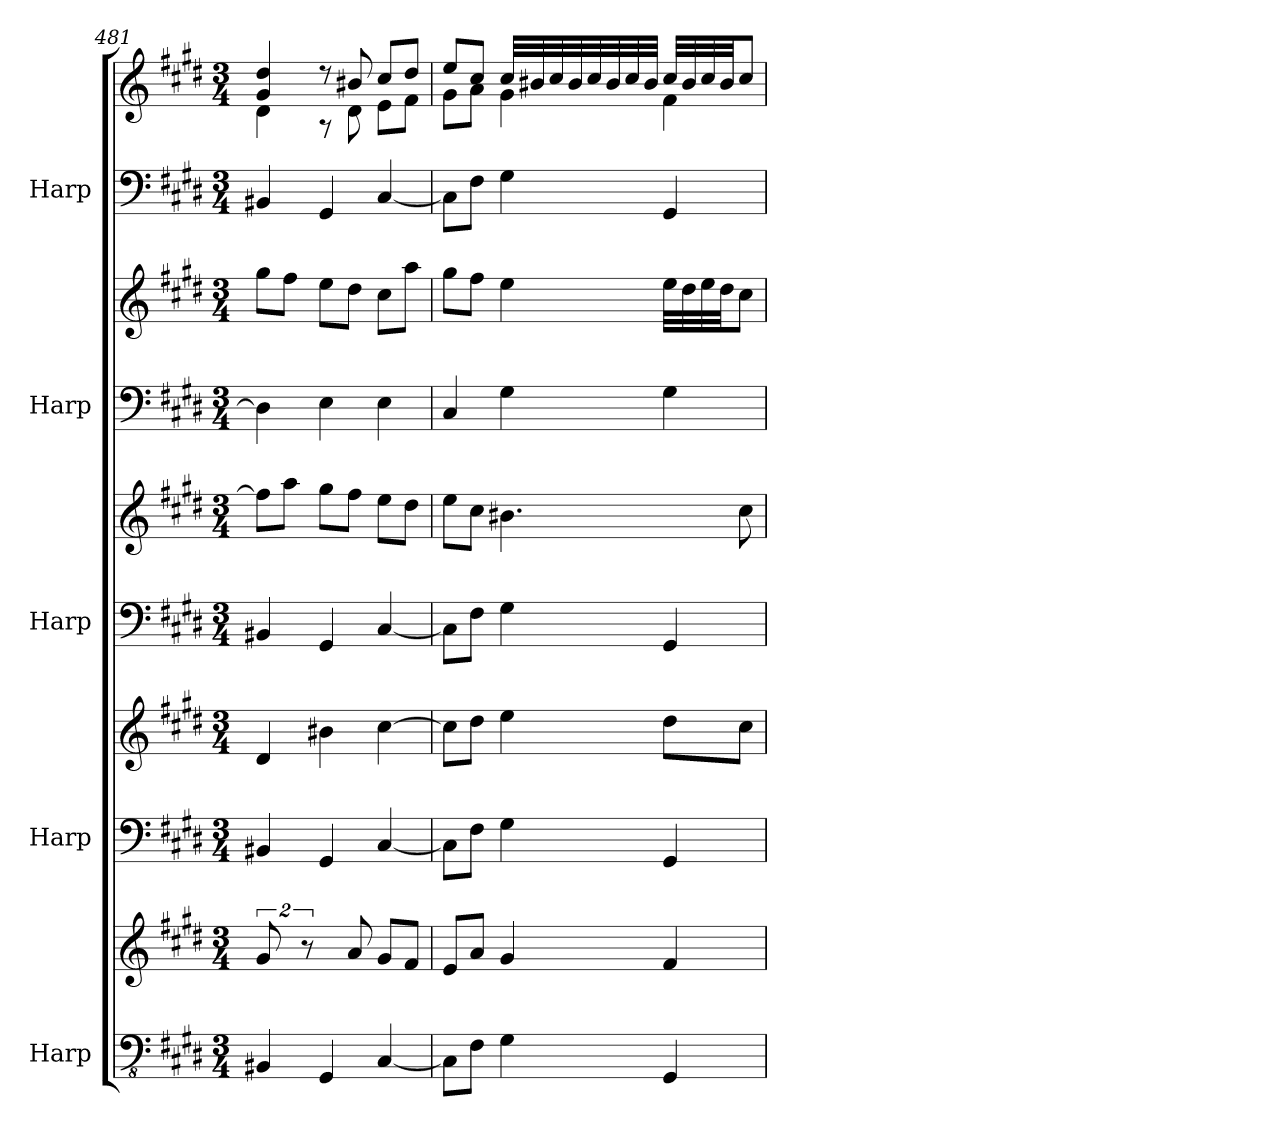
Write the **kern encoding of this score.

**kern	**kern	**kern	**kern	**kern	**kern	**kern	**kern	**kern	**kern
*part5	*part5	*part4	*part4	*part3	*part3	*part2	*part2	*part1	*part1
*staff10	*staff9	*staff8	*staff7	*staff6	*staff5	*staff4	*staff3	*staff2	*staff1
*I"Harp	*	*I"Harp	*	*I"Harp	*	*I"Harp	*	*I"Harp	*
*I'Hp	*	*I'Hp	*	*I'Hp	*	*I'Hp	*	*I'Hp	*
*clefFv4	*clefG2	*clefF4	*clefG2	*clefF4	*clefG2	*clefF4	*clefG2	*clefF4	*clefG2
*k[f#c#g#d#]	*k[f#c#g#d#]	*k[f#c#g#d#]	*k[f#c#g#d#]	*k[f#c#g#d#]	*k[f#c#g#d#]	*k[f#c#g#d#]	*k[f#c#g#d#]	*k[f#c#g#d#]	*k[f#c#g#d#]
*M3/4	*M3/4	*M3/4	*M3/4	*M3/4	*M3/4	*M3/4	*M3/4	*M3/4	*M3/4
=481	=481	=481	=481	=481	=481	=481	=481	=481	=481
*	*	*	*	*	*	*	*	*	*^
4BBB#X/	16%3g#/	4BB#X/	4d#/	4BB#X/	8ff#\L]	4D#\]	8gg#\L	4BB#X/	4g#/ 4dd#/	4d#\
.	.	.	.	.	8aa\J	.	8ff#\J	.	.	.
.	16%3r	.	.	.	.	.	.	.	.	.
4GGG#/	.	4GG#/	4b#X\	4GG#/	8gg#\L	4E\	8ee\L	4GG#/	8rdd	8rA
.	8a/	.	.	.	8ff#\J	.	8dd#\J	.	8b#X/	8d#\
[4CC#/	8g#/L	[4C#/	[4cc#\	[4C#/	8ee\L	4E\	8cc#\L	[4C#/	8cc#/L	8e\L
.	8f#/J	.	.	.	8dd#\J	.	8aa\J	.	8dd#/J	8f#\J
=482	=482	=482	=482	=482	=482	=482	=482	=482	=482	=482
8CC#\L]	8e/L	8C#\L]	8cc#\L]	8C#\L]	8ee\L	4C#/	8gg#\L	8C#\L]	8ee/L	8g#\L
8FF#\J	8a/J	8F#\J	8dd#\J	8F#\J	8cc#\J	.	8ff#\J	8F#\J	8cc#/J	8a\J
4GG#\	4g#/	4G#\	4ee\	4G#\	4.b#X\	4G#\	4ee\	4G#\	32cc#/LLL	4g#\
.	.	.	.	.	.	.	.	.	32b#X/	.
.	.	.	.	.	.	.	.	.	32cc#/	.
.	.	.	.	.	.	.	.	.	32b#/	.
.	.	.	.	.	.	.	.	.	32cc#/	.
.	.	.	.	.	.	.	.	.	32b#/	.
.	.	.	.	.	.	.	.	.	32cc#/	.
.	.	.	.	.	.	.	.	.	32b#/JJJ	.
4GGG#/	4f#/	4GG#/	8dd#\L	4GG#/	.	4G#\	32ee\LLL	4GG#/	32cc#/LLL	4f#\
.	.	.	.	.	.	.	32dd#\	.	32b#/	.
.	.	.	.	.	.	.	32ee\	.	32cc#/	.
.	.	.	.	.	.	.	32dd#\JJ	.	32b#/JJ	.
.	.	.	8cc#\J	.	8cc#\	.	8cc#\J	.	8cc#/J	.
*	*	*	*	*	*	*	*	*	*v	*v
=	=	=	=	=	=	=	=	=	=
*-	*-	*-	*-	*-	*-	*-	*-	*-	*-
